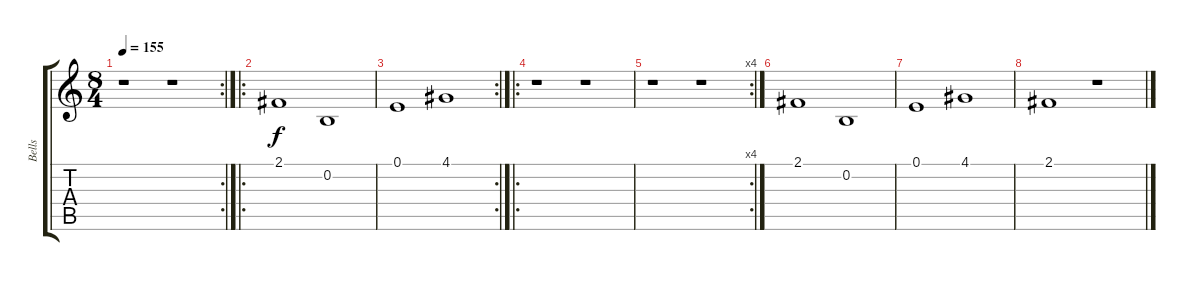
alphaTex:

\track ("Bells" "Bells") {instrument tubularbells}
\staff {score tabs}
\tuning (E4 B3 G3 D3 A2 E2) {hide}
\rc 2
\ts (8 4)
\tempo 155
\clef g2
\ks c
r.1{dy f} r.1 |
\ro
2.1.1 0.2.1 |
\rc 2
0.1.1 4.1.1 |
\ro
r.1 r.1 |
\rc 4
r.1 r.1 |
2.1.1 0.2.1 |
0.1.1 4.1.1 |
2.1.1 r.1
